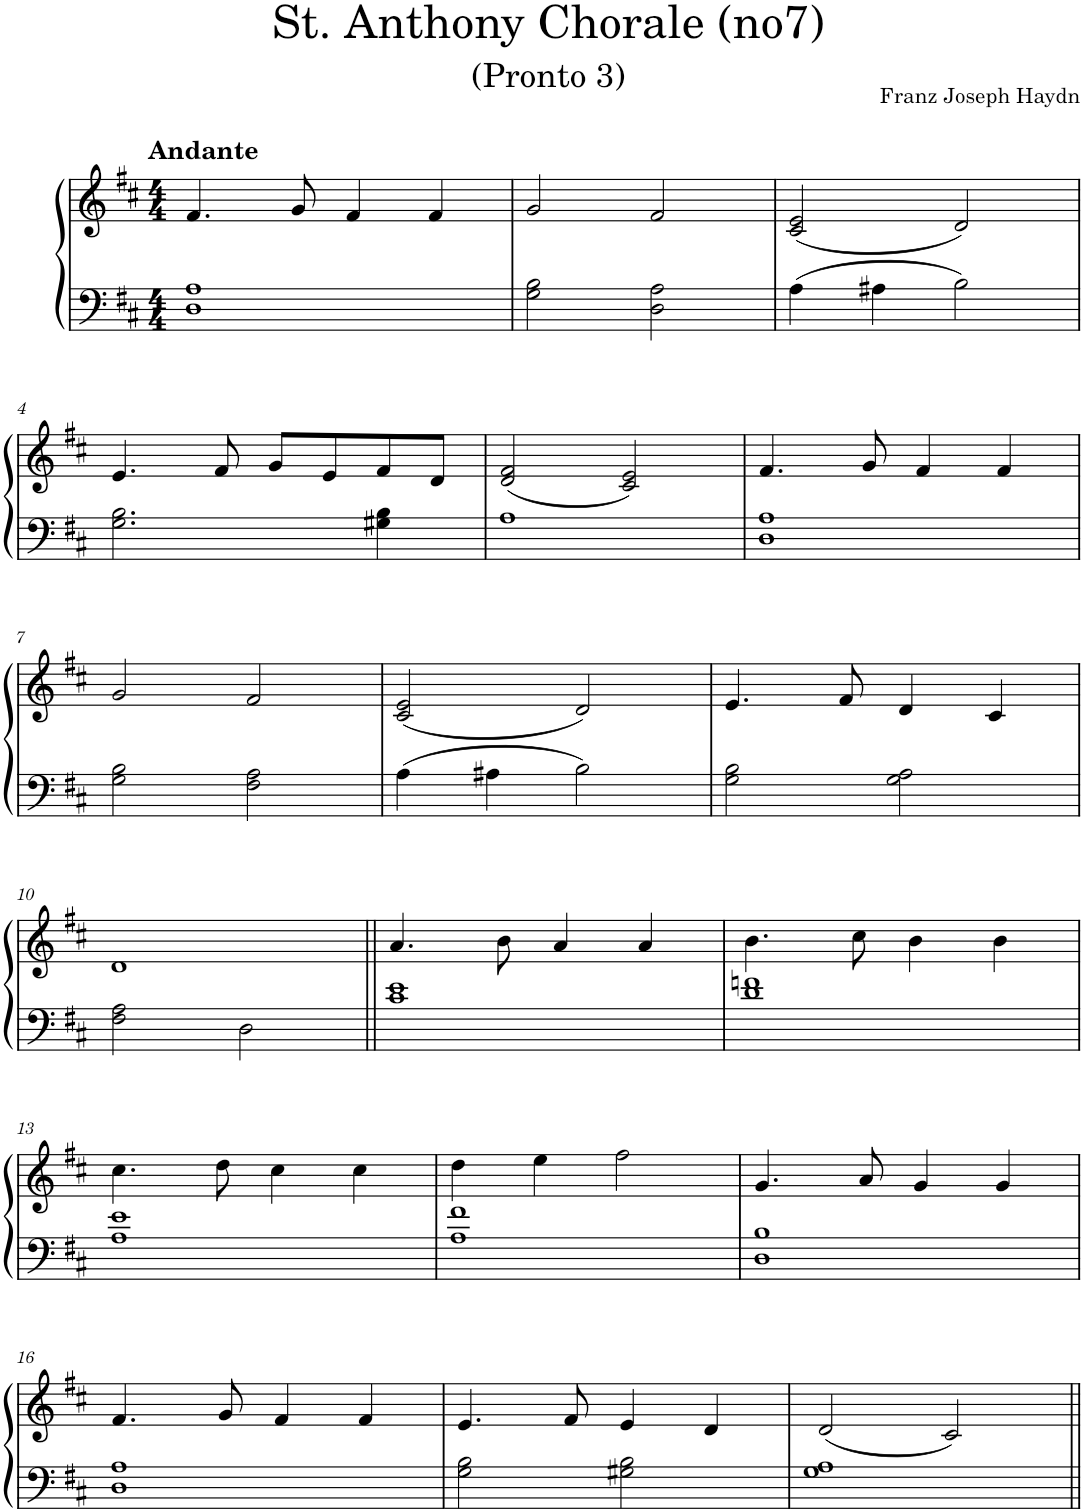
**kern	**kern
*part1	*part1
*staff2	*staff1
*I"Piano	*
*I'Pno.	*
*clefF4	*clefG2
*k[f#c#]	*k[f#c#]
*M4/4	*M4/4
=1	=1
!	!LO:TX:a:B:t=Andante
1D 1A	4.f#/
.	8g/
.	4f#/
.	4f#/
=2	=2
2G\ 2B\	2g/
2D\ 2A\	2f#/
=3	=3
4A\	(2c#/ 2e/
4A#X\	.
2B\	2d/)
!!LO:LB:g=z
=4	=4
2.G\ 2.B\	4.e/
.	8f#/
.	8g/L
.	8e/
4G#X\ 4B\	8f#/
.	8d/J
=5	=5
1A	(2d/ 2f#/
.	2c#/ 2e/)
=6	=6
1D 1A	4.f#/
.	8g/
.	4f#/
.	4f#/
!!LO:LB:g=z
=7	=7
2G\ 2B\	2g/
2F#\ 2A\	2f#/
=8	=8
4A\	(2c#/ 2e/
4A#X\	.
2B\	2d/)
=9	=9
2G\ 2B\	4.e/
.	8f#/
2G\ 2A\	4d/
.	4c#/
!!LO:LB:g=z
=10	=10
2F#\ 2A\	1d
2D\	.
=11||	=11||
1c# 1e	4.a/
.	8b\
.	4a/
.	4a/
=12	=12
1d 1fn	4.b\
.	8cc#\
.	4b\
.	4b\
!!LO:LB:g=z
=13	=13
1A 1e	4.cc#\
.	8dd\
.	4cc#\
.	4cc#\
=14	=14
1A 1f#	4dd\
.	4ee\
.	2ff#\
=15	=15
1D 1B	4.g/
.	8a/
.	4g/
.	4g/
!!LO:LB:g=z
=16	=16
1D 1A	4.f#/
.	8g/
.	4f#/
.	4f#/
=17	=17
2G\ 2B\	4.e/
.	8f#/
2G#X\ 2B\	4e/
.	4d/
=18	=18
1G 1A	(2d/
.	2c#/)
=||	=||
*-	*-
